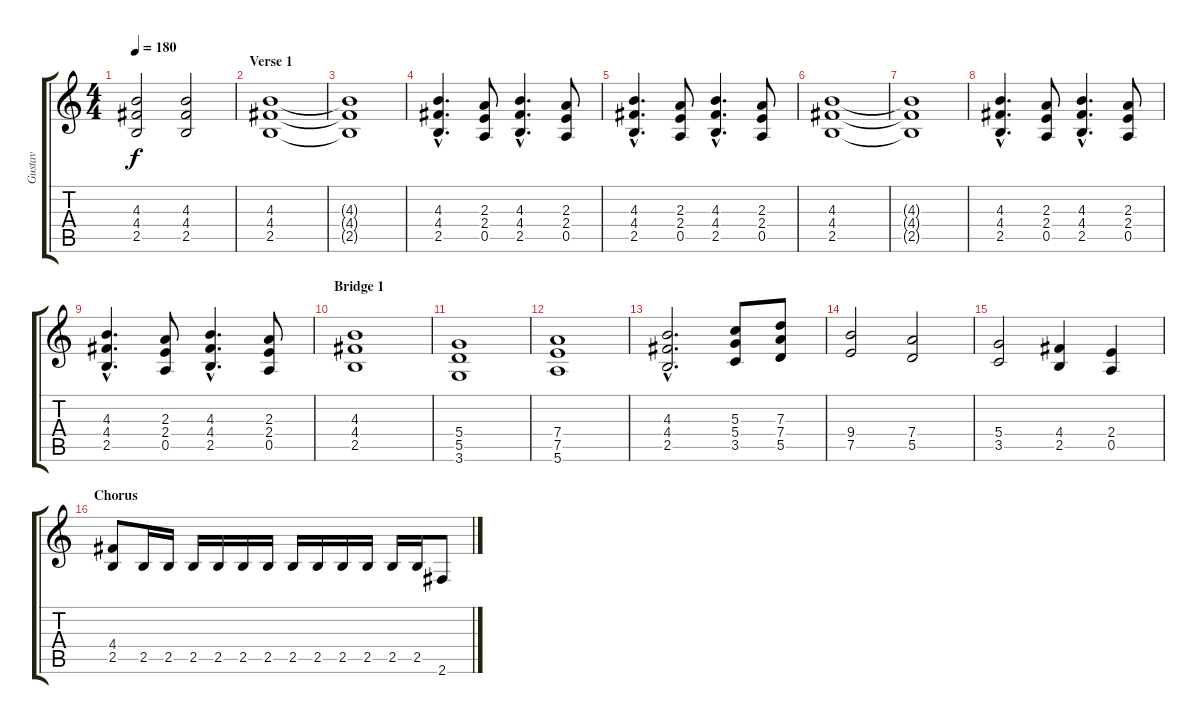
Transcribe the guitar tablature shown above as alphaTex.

\track ("Gustav" "Gustav") {instrument distortionguitar}
\staff {score tabs}
\tuning (E4 B3 G3 D3 A2 E2) {hide}
\ts (4 4)
\tempo 180
\clef g2
\ks c
(4.3{t} 4.4{t} 2.5{t}).2{dy f} (4.3 4.4 2.5).2 |
\section ("" "Verse 1")
(4.3 4.4 2.5).1 |
(4.3{t} 4.4{t} 2.5{t}).1 |
(4.3{hac} 4.4{hac} 2.5{hac}).4{d} (2.3 2.4 0.5).8 (4.3{hac} 4.4{hac} 2.5{hac}).4{d} (2.3 2.4 0.5).8 |
(4.3{hac} 4.4{hac} 2.5{hac}).4{d} (2.3 2.4 0.5).8 (4.3{hac} 4.4{hac} 2.5{hac}).4{d} (2.3 2.4 0.5).8 |
(4.3 4.4 2.5).1 |
(4.3{t} 4.4{t} 2.5{t}).1 |
(4.3{hac} 4.4{hac} 2.5{hac}).4{d} (2.3 2.4 0.5).8 (4.3{hac} 4.4{hac} 2.5{hac}).4{d} (2.3 2.4 0.5).8 |
(4.3{hac} 4.4{hac} 2.5{hac}).4{d} (2.3 2.4 0.5).8 (4.3{hac} 4.4{hac} 2.5{hac}).4{d} (2.3 2.4 0.5).8 |
\section ("" "Bridge 1")
(4.3 4.4 2.5).1 |
(5.4 5.5 3.6).1 |
(7.4 7.5 5.6).1 |
(4.3{hac} 4.4{hac} 2.5{hac}).2{d} (5.3 5.4 3.5).8 (7.3 7.4 5.5).8 |
(9.4 7.5).2 (7.4 5.5).2 |
(5.4 3.5).2 (4.4 2.5).4 (2.4 0.5).4 |
\section ("" "Chorus")
(4.4 2.5).8 2.5.16 2.5.16 2.5.16 2.5.16 2.5.16 2.5.16 2.5.16 2.5.16 2.5.16 2.5.16 2.5.16 2.5.16 2.6.8
